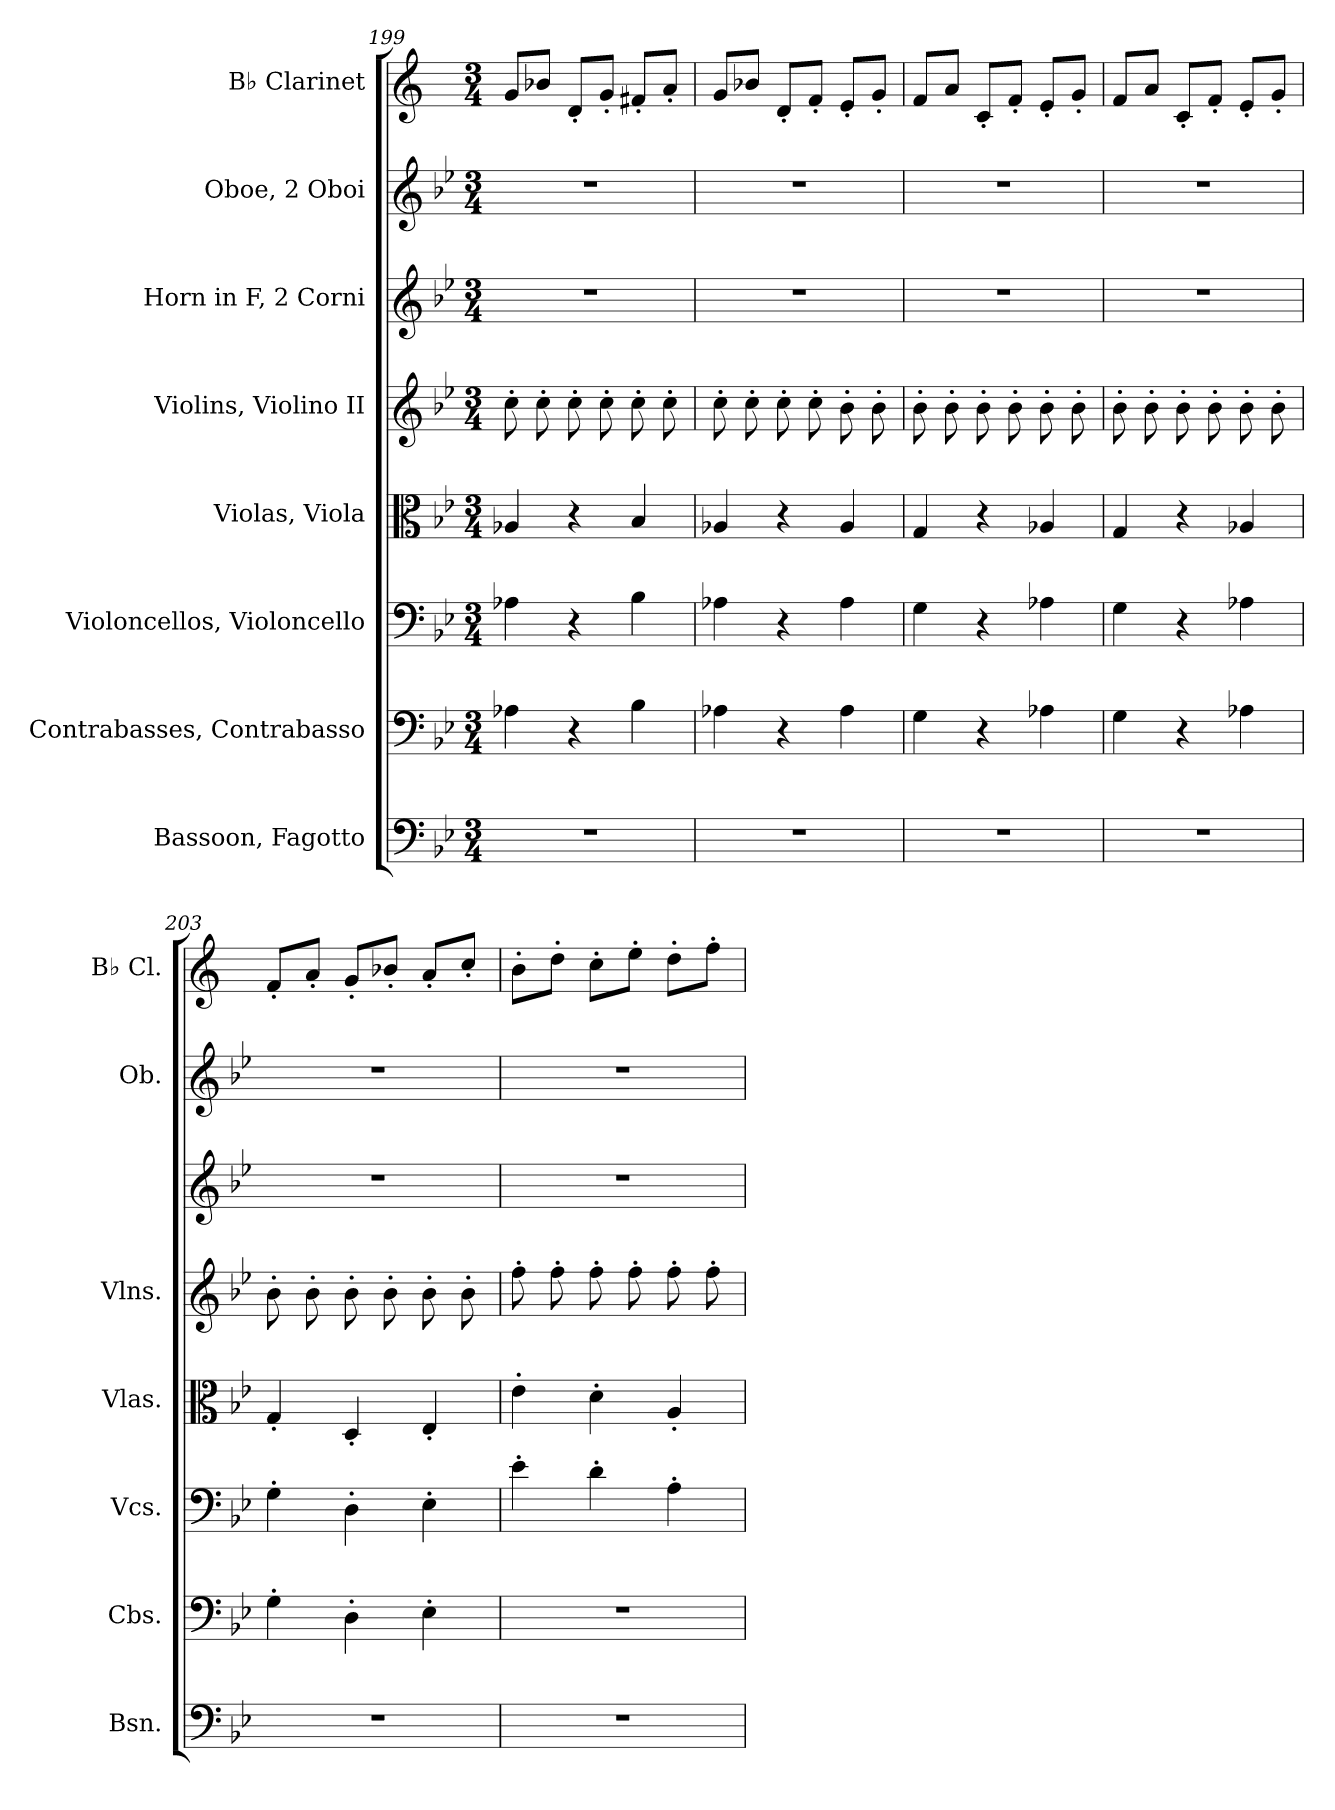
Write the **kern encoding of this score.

**kern	**kern	**kern	**kern	**kern	**kern	**kern	**kern
*part8	*part7	*part6	*part5	*part4	*part3	*part2	*part1
*staff8	*staff7	*staff6	*staff5	*staff4	*staff3	*staff2	*staff1
*I"Bassoon, Fagotto	*I"Contrabasses, Contrabasso	*I"Violoncellos, Violoncello	*I"Violas, Viola	*I"Violins, Violino II	*I"Horn in F, 2 Corni	*I"Oboe, 2 Oboi	*I"B♭ Clarinet
*I'Bsn.	*I'Cbs.	*I'Vcs.	*I'Vlas.	*I'Vlns.	*	*I'Ob.	*I'B♭ Cl.
!!LO:PB:g=z
*clefF4	*clefF4	*clefF4	*clefC3	*clefG2	*clefG2	*clefG2	*clefG2
*	*ITrd7c12	*	*	*	*ITrd4c7	*	*ITrd1c2
*k[b-e-]	*k[b-e-]	*k[b-e-]	*k[b-e-]	*k[b-e-]	*k[b-e-a-]	*k[b-e-]	*k[b-e-]
*M3/4	*M3/4	*M3/4	*M3/4	*M3/4	*M3/4	*M3/4	*M3/4
=199	=199	=199	=199	=199	=199	=199	=199
2.r	4AA-X\	4A-X\	4A-X/	8cc'\	2.r	2.r	8f/L
.	.	.	.	8cc'\	.	.	8a-X/J
.	4r	4r	4r	8cc'\	.	.	8c'/L
.	.	.	.	8cc'\	.	.	8f'/J
.	4BB-\	4B-\	4B-/	8cc'\	.	.	8en'/L
.	.	.	.	8cc'\	.	.	8g'/J
=200	=200	=200	=200	=200	=200	=200	=200
2.r	4AA-X\	4A-X\	4A-X/	8cc'\	2.r	2.r	8f/L
.	.	.	.	8cc'\	.	.	8a-X/J
.	4r	4r	4r	8cc'\	.	.	8c'/L
.	.	.	.	8cc'\	.	.	8e-'/J
.	4AA-\	4A-\	4A-/	8b-'\	.	.	8d'/L
.	.	.	.	8b-'\	.	.	8f'/J
=201	=201	=201	=201	=201	=201	=201	=201
2.r	4GG\	4G\	4G/	8b-'\	2.r	2.r	8e-/L
.	.	.	.	8b-'\	.	.	8g/J
.	4r	4r	4r	8b-'\	.	.	8B-'/L
.	.	.	.	8b-'\	.	.	8e-'/J
.	4AA-X\	4A-X\	4A-X/	8b-'\	.	.	8d'/L
.	.	.	.	8b-'\	.	.	8f'/J
=202	=202	=202	=202	=202	=202	=202	=202
2.r	4GG\	4G\	4G/	8b-'\	2.r	2.r	8e-/L
.	.	.	.	8b-'\	.	.	8g/J
.	4r	4r	4r	8b-'\	.	.	8B-'/L
.	.	.	.	8b-'\	.	.	8e-'/J
.	4AA-X\	4A-X\	4A-X/	8b-'\	.	.	8d'/L
.	.	.	.	8b-'\	.	.	8f'/J
=203	=203	=203	=203	=203	=203	=203	=203
2.r	4GG'\	4G'\	4G'/	8b-'\	2.r	2.r	8e-'/L
.	.	.	.	8b-'\	.	.	8g'/J
.	4DD'\	4D'\	4D'/	8b-'\	.	.	8f'/L
.	.	.	.	8b-'\	.	.	8a-X'/J
.	4EE-'\	4E-'\	4E-'/	8b-'\	.	.	8g'/L
.	.	.	.	8b-'\	.	.	8b-'/J
=204	=204	=204	=204	=204	=204	=204	=204
2.r	2.r	4e-'\	4e-'\	8ff'\	2.r	2.r	8a'\L
.	.	.	.	8ff'\	.	.	8cc'\J
.	.	4d'\	4d'\	8ff'\	.	.	8b-'\L
.	.	.	.	8ff'\	.	.	8dd'\J
.	.	4A'\	4A'/	8ff'\	.	.	8cc'\L
.	.	.	.	8ff'\	.	.	8ee-'\J
=	=	=	=	=	=	=	=
*-	*-	*-	*-	*-	*-	*-	*-
